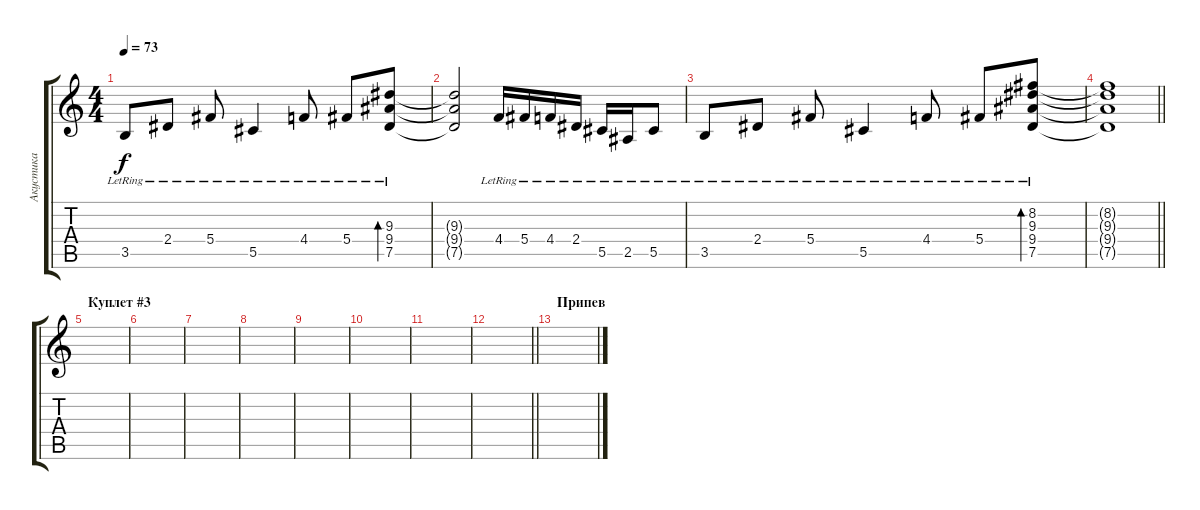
\track ("Акустика" "Акустика") {instrument acousticguitarsteel}
\staff {score tabs}
\tuning (Eb4 Bb3 Gb3 Db3 Ab2 Eb2) {hide}
\ts (4 4)
\tempo 73
\clef g2
\ks c
3.5{lr}.8{dy f} 2.4{lr}.8 5.4{lr}.8 5.5{lr}.4 4.4{lr}.8 5.4{lr}.8 (9.3{lr} 9.4{lr} 7.5{lr}).8{bd 60} |
(9.3{t} 9.4{t} 7.5{t}).2 4.4{lr}.16 5.4{lr}.16 4.4{lr}.16 2.4{lr}.16 5.5{lr}.16 2.5{lr}.16 5.5{lr}.8 |
3.5{lr}.8 2.4{lr}.8 5.4{lr}.8 5.5{lr}.4 4.4{lr}.8 5.4{lr}.8 (8.2{lr} 9.3{lr} 9.4{lr} 7.5{lr}).8{bd 60} |
\barLineRight lightlight
(8.2{t} 9.3{t} 9.4{t} 7.5{t}).1 |
\section ("" "Куплет #3")
|
|
|
|
|
|
|
\barLineRight lightlight
|
\section ("" "Припев")
